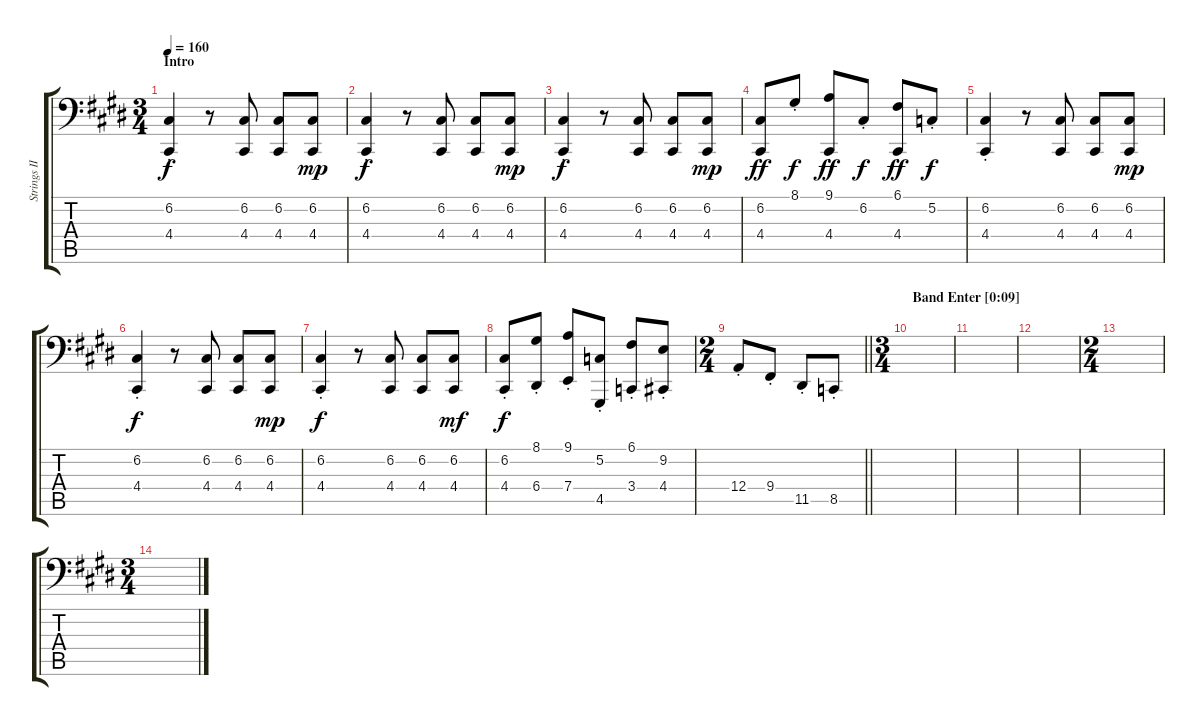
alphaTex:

\track ("Strings II" "Strings II") {instrument stringensemble1}
\staff {score tabs}
\tuning (C3 G2 D2 A1 E1 B0) {hide}
\ts (3 4)
\section ("" "Intro")
\tempo 160
\clef f4
\ks c#minor
(6.2{st} 4.4{st}).4{dy f instrument stringensemble1} r.8 (6.2 4.4).8 (6.2 4.4).8 (6.2 4.4).8{dy mp} |
(6.2{st} 4.4{st}).4{dy f} r.8 (6.2 4.4).8 (6.2 4.4).8 (6.2 4.4).8{dy mp} |
(6.2{st} 4.4{st}).4{dy f} r.8 (6.2 4.4).8 (6.2 4.4).8 (6.2 4.4).8{dy mp} |
(6.2{st} 4.4{st}).8{dy ff} 8.1{st}.8{dy f} (9.1{st} 4.4{st}).8{dy ff} 6.2{st}.8{dy f} (6.1{st} 4.4{st}).8{dy ff} 5.2{st}.8{dy f} |
(6.2{st} 4.4{st}).4 r.8 (6.2 4.4).8 (6.2 4.4).8 (6.2 4.4).8{dy mp} |
(6.2{st} 4.4{st}).4{dy f} r.8 (6.2 4.4).8 (6.2 4.4).8 (6.2 4.4).8{dy mp} |
(6.2{st} 4.4{st}).4{dy f} r.8 (6.2 4.4).8 (6.2 4.4).8 (6.2 4.4).8{dy mf} |
(6.2{st} 4.4{st}).8{dy f} (8.1{st} 6.4{st}).8 (9.1{st} 7.4{st}).8 (5.2{st} 4.5).8 (6.1{st} 3.4{st}).8 (9.2{st} 4.4{st}).8 |
\ts (2 4)
\barLineRight lightlight
12.4{st}.8 9.4{st}.8 11.5{st}.8 8.5{st}.8 |
\ts (3 4)
\section ("" "Band Enter [0:09]")
|
|
|
\ts (2 4)
|
\ts (3 4)
